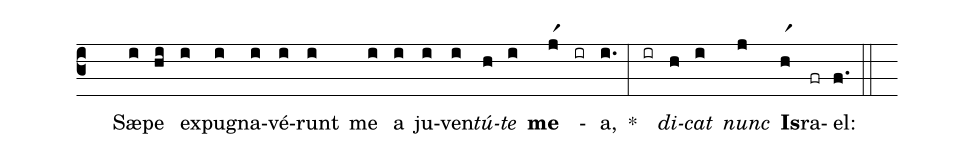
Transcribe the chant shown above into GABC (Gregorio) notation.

%%
(c3)
( )Sæ(i)pe(hi) ex(i)pu(i)gna(i)vé(i)runt(i) me(i) a(i) ju(i)ven(i)<i>tú</i>(h)<i>te</i>(i) <b>me</b>(jr1) -(ir) a,(i.) *(:)
(ir) <i>di</i>(h)<i>cat</i>(i) <i>nunc</i>(j) <b>Is</b>(hr1)ra(fr)el:(f.) (::)
